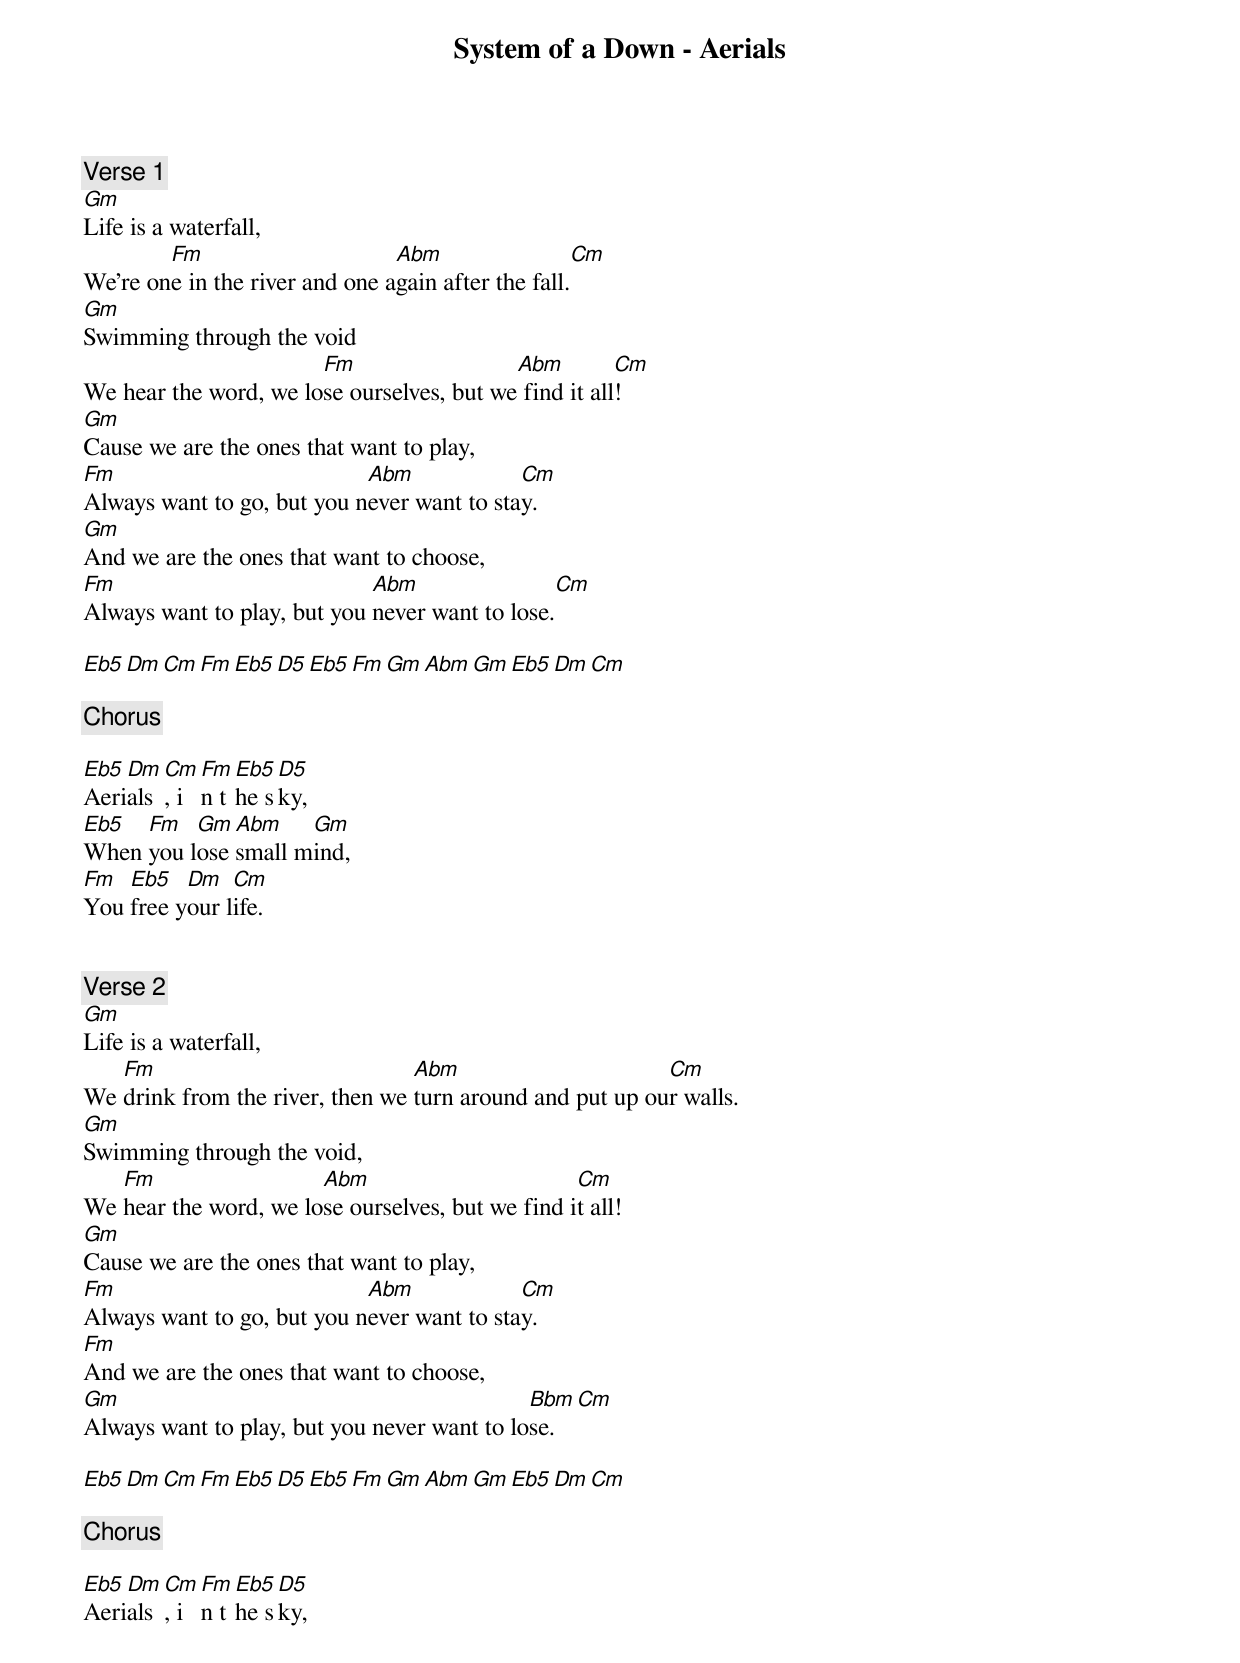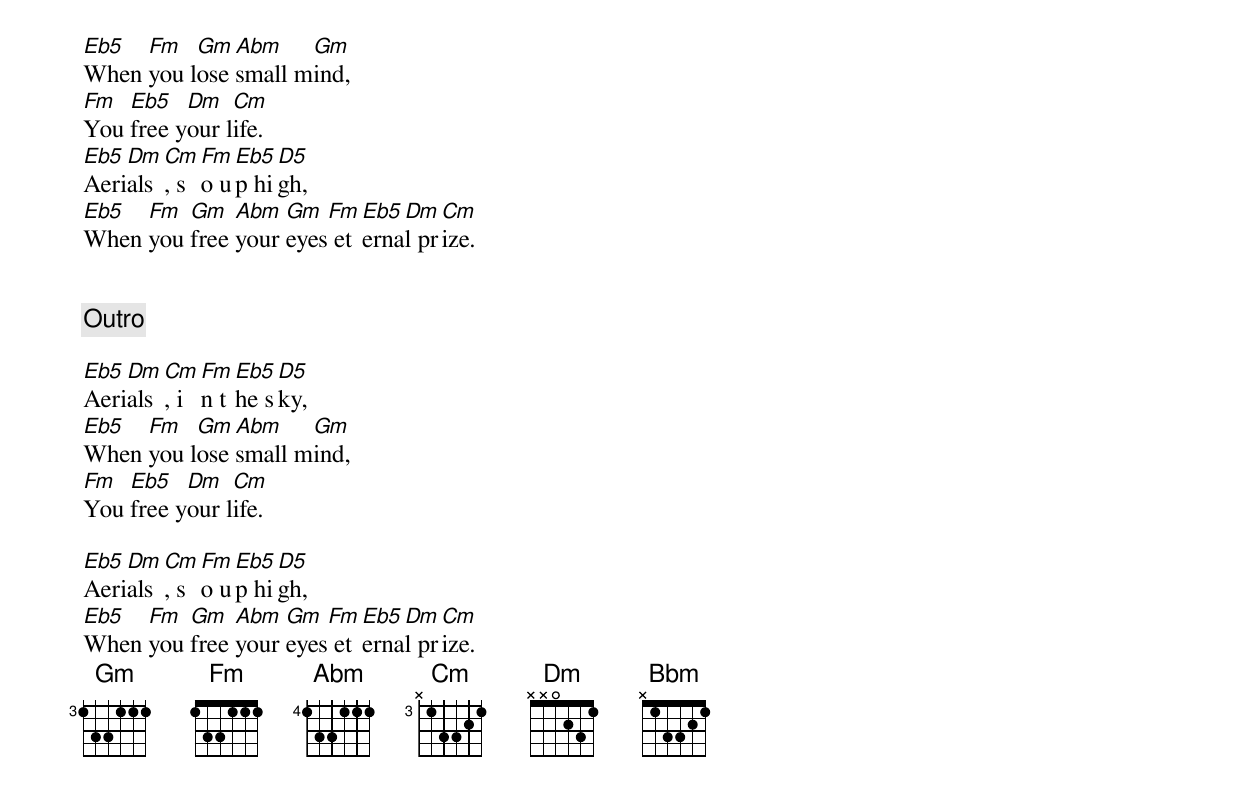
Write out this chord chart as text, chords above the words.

System of a Down - Aerials


[Verse 1]
Gm
Life is a waterfall,
        Fm                      Abm                    Cm
We're one in the river and one again after the fall.
Gm
Swimming through the void
                       Fm                  Abm         Cm
We hear the word, we lose ourselves, but we find it all!
Gm
Cause we are the ones that want to play,
Fm                          Abm             Cm
Always want to go, but you never want to stay.
Gm
And we are the ones that want to choose,
Fm                           Abm                Cm
Always want to play, but you never want to lose.

Eb5  Dm Cm Fm Eb5 D5 Eb5 Fm Gm Abm Gm Eb5 Dm Cm

[Chorus]

Eb5 Dm Cm Fm Eb5 D5
Aerials, in the sky,
Eb5  Fm   Gm  Abm    Gm
When you lose small mind,
Fm  Eb5   Dm   Cm
You free your life.


[Verse 2]
Gm
Life is a waterfall,
   Fm                            Abm                      Cm
We drink from the river, then we turn around and put up our walls.
Gm
Swimming through the void,
   Fm                  Abm                        Cm
We hear the word, we lose ourselves, but we find it all!
Gm
Cause we are the ones that want to play,
Fm                          Abm             Cm
Always want to go, but you never want to stay.
Fm
And we are the ones that want to choose,
Gm                                           Bbm   Cm
Always want to play, but you never want to lose.

Eb5  Dm Cm Fm Eb5 D5 Eb5 Fm Gm Abm Gm Eb5 Dm Cm

[Chorus]

Eb5 Dm Cm Fm Eb5 D5
Aerials, in the sky,
Eb5  Fm   Gm  Abm    Gm
When you lose small mind,
Fm  Eb5   Dm   Cm
You free your life.
Eb5 Dm Cm Fm Eb5 D5
Aerials, so up high,
Eb5  Fm  Gm   Abm  Gm  Fm Eb5 Dm  Cm
When you free your eyes eternal prize.


[Outro]

Eb5 Dm Cm Fm Eb5 D5
Aerials, in the sky,
Eb5  Fm   Gm  Abm    Gm
When you lose small mind,
Fm  Eb5   Dm   Cm
You free your life.

Eb5 Dm Cm Fm Eb5 D5
Aerials, so up high,
Eb5  Fm  Gm   Abm  Gm  Fm Eb5 Dm  Cm
When you free your eyes eternal prize.
